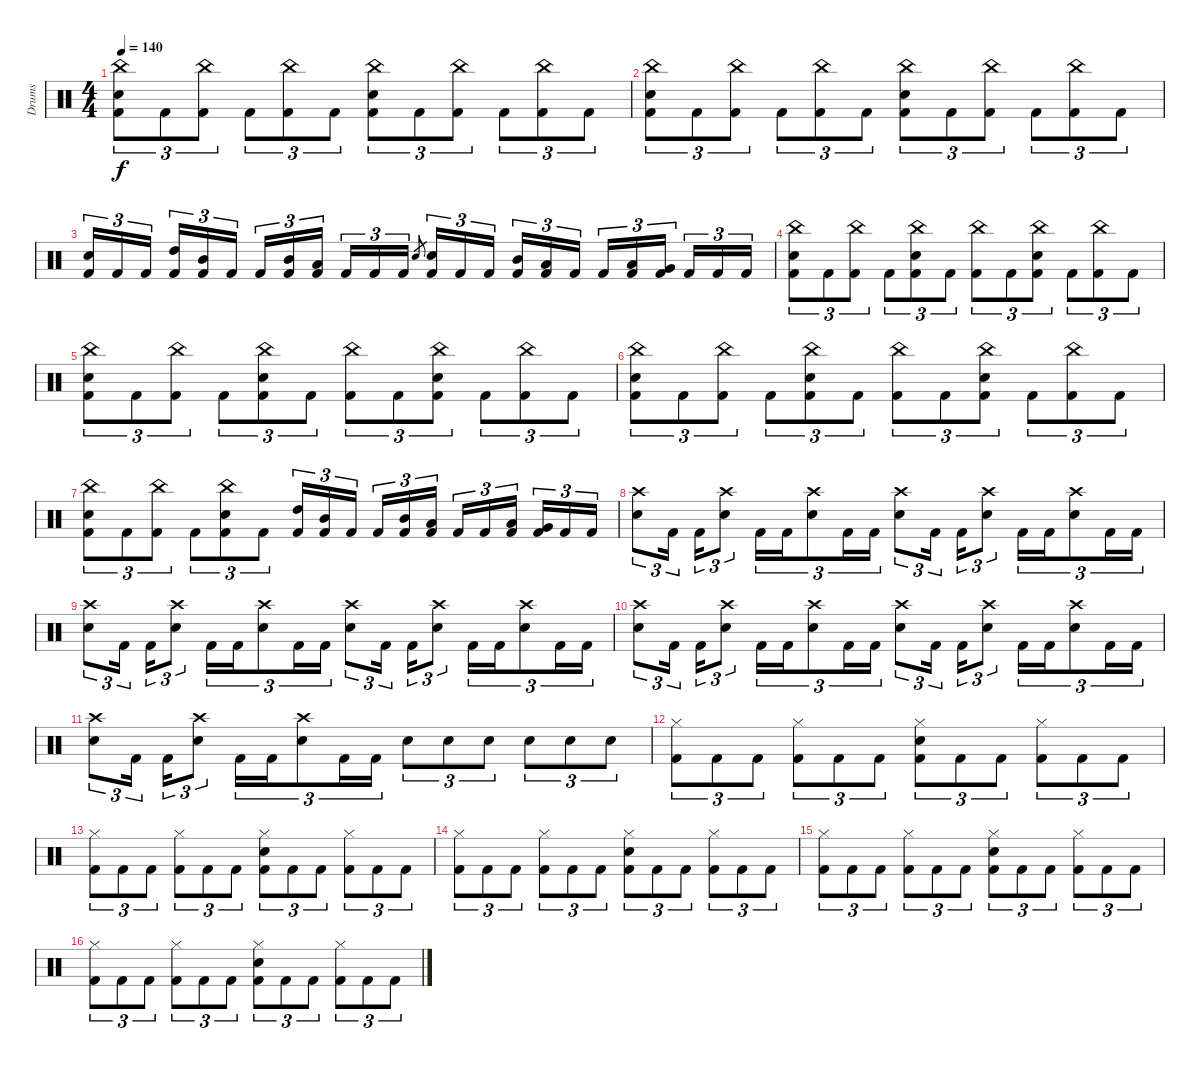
\track ("Drums" "Drums") {instrument percussion}
\staff {score}
\articulation defaults
\ts (4 4)
\tempo 140
\clef neutral
\ks c
("China (hit)" "Snare (hit) 2" "Kick (hit) 2").8{tu (3 2) dy f} "Kick (hit) 2".8{tu (3 2)} ("China (hit)" "Kick (hit) 2").8{tu (3 2)} "Kick (hit) 2".8{tu (3 2)} ("China (hit)" "Kick (hit) 2").8{tu (3 2)} "Kick (hit) 2".8{tu (3 2)} ("China (hit)" "Snare (hit) 2" "Kick (hit) 2").8{tu (3 2)} "Kick (hit) 2".8{tu (3 2)} ("China (hit)" "Kick (hit) 2").8{tu (3 2)} "Kick (hit) 2".8{tu (3 2)} ("China (hit)" "Kick (hit) 2").8{tu (3 2)} "Kick (hit) 2".8{tu (3 2)} |
("China (hit)" "Snare (hit) 2" "Kick (hit) 2").8{tu (3 2)} "Kick (hit) 2".8{tu (3 2)} ("China (hit)" "Kick (hit) 2").8{tu (3 2)} "Kick (hit) 2".8{tu (3 2)} ("China (hit)" "Kick (hit) 2").8{tu (3 2)} "Kick (hit) 2".8{tu (3 2)} ("China (hit)" "Snare (hit) 2" "Kick (hit) 2").8{tu (3 2)} "Kick (hit) 2".8{tu (3 2)} ("China (hit)" "Kick (hit) 2").8{tu (3 2)} "Kick (hit) 2".8{tu (3 2)} ("China (hit)" "Kick (hit) 2").8{tu (3 2)} "Kick (hit) 2".8{tu (3 2)} |
("Snare (hit) 2" "Kick (hit) 2").16{tu (3 2)} "Kick (hit) 2".16{tu (3 2)} "Kick (hit) 2".16{tu (3 2)} ("Kick (hit) 2" "High Tom (hit)").16{tu (3 2)} ("Kick (hit) 2" "Mid Tom (hit)").16{tu (3 2)} "Kick (hit) 2".16{tu (3 2)} "Kick (hit) 2".16{tu (3 2)} ("Kick (hit) 2" "Mid Tom (hit)").16{tu (3 2)} ("Kick (hit) 2" "Low Tom (hit)").16{tu (3 2)} "Kick (hit) 2".16{tu (3 2)} "Kick (hit) 2".16{tu (3 2)} "Kick (hit) 2".16{tu (3 2)} "Snare (hit) 2".8{gr} ("Snare (hit) 2" "Kick (hit) 2").16{tu (3 2)} "Kick (hit) 2".16{tu (3 2)} "Kick (hit) 2".16{tu (3 2)} ("Kick (hit) 2" "Mid Tom (hit)").16{tu (3 2)} ("Kick (hit) 2" "Low Tom (hit)").16{tu (3 2)} "Kick (hit) 2".16{tu (3 2)} "Kick (hit) 2".16{tu (3 2)} ("Kick (hit) 2" "Low Tom (hit)").16{tu (3 2)} ("Kick (hit) 2" "Very Low Tom (hit)").16{tu (3 2)} "Kick (hit) 2".16{tu (3 2)} "Kick (hit) 2".16{tu (3 2)} "Kick (hit) 2".16{tu (3 2)} |
("China (hit)" "Snare (hit) 2" "Kick (hit) 2").8{tu (3 2)} "Kick (hit) 2".8{tu (3 2)} ("China (hit)" "Kick (hit) 2").8{tu (3 2)} "Kick (hit) 2".8{tu (3 2)} ("China (hit)" "Snare (hit) 2" "Kick (hit) 2").8{tu (3 2)} "Kick (hit) 2".8{tu (3 2)} ("China (hit)" "Kick (hit) 2").8{tu (3 2)} "Kick (hit) 2".8{tu (3 2)} ("China (hit)" "Snare (hit) 2" "Kick (hit) 2").8{tu (3 2)} "Kick (hit) 2".8{tu (3 2)} ("China (hit)" "Kick (hit) 2").8{tu (3 2)} "Kick (hit) 2".8{tu (3 2)} |
("China (hit)" "Snare (hit) 2" "Kick (hit) 2").8{tu (3 2)} "Kick (hit) 2".8{tu (3 2)} ("China (hit)" "Kick (hit) 2").8{tu (3 2)} "Kick (hit) 2".8{tu (3 2)} ("China (hit)" "Snare (hit) 2" "Kick (hit) 2").8{tu (3 2)} "Kick (hit) 2".8{tu (3 2)} ("China (hit)" "Kick (hit) 2").8{tu (3 2)} "Kick (hit) 2".8{tu (3 2)} ("China (hit)" "Snare (hit) 2" "Kick (hit) 2").8{tu (3 2)} "Kick (hit) 2".8{tu (3 2)} ("China (hit)" "Kick (hit) 2").8{tu (3 2)} "Kick (hit) 2".8{tu (3 2)} |
("China (hit)" "Snare (hit) 2" "Kick (hit) 2").8{tu (3 2)} "Kick (hit) 2".8{tu (3 2)} ("China (hit)" "Kick (hit) 2").8{tu (3 2)} "Kick (hit) 2".8{tu (3 2)} ("China (hit)" "Snare (hit) 2" "Kick (hit) 2").8{tu (3 2)} "Kick (hit) 2".8{tu (3 2)} ("China (hit)" "Kick (hit) 2").8{tu (3 2)} "Kick (hit) 2".8{tu (3 2)} ("China (hit)" "Snare (hit) 2" "Kick (hit) 2").8{tu (3 2)} "Kick (hit) 2".8{tu (3 2)} ("China (hit)" "Kick (hit) 2").8{tu (3 2)} "Kick (hit) 2".8{tu (3 2)} |
("China (hit)" "Snare (hit) 2" "Kick (hit) 2").8{tu (3 2)} "Kick (hit) 2".8{tu (3 2)} ("China (hit)" "Kick (hit) 2").8{tu (3 2)} "Kick (hit) 2".8{tu (3 2)} ("China (hit)" "Snare (hit) 2" "Kick (hit) 2").8{tu (3 2)} "Kick (hit) 2".8{tu (3 2)} ("Kick (hit) 2" "High Tom (hit)").16{tu (3 2)} ("Kick (hit) 2" "Mid Tom (hit)").16{tu (3 2)} "Kick (hit) 2".16{tu (3 2)} "Kick (hit) 2".16{tu (3 2)} ("Kick (hit) 2" "Mid Tom (hit)").16{tu (3 2)} ("Kick (hit) 2" "Low Tom (hit)").16{tu (3 2)} "Kick (hit) 2".16{tu (3 2)} "Kick (hit) 2".16{tu (3 2)} ("Kick (hit) 2" "Low Tom (hit)").16{tu (3 2)} ("Kick (hit) 2" "Very Low Tom (hit)").16{tu (3 2)} "Kick (hit) 2".16{tu (3 2)} "Kick (hit) 2".16{tu (3 2)} |
("Crash high (hit)" "Snare (hit) 2").8{tu (3 2)} "Kick (hit) 2".16{tu (3 2)} "Kick (hit) 2".16{tu (3 2)} ("Crash high (hit)" "Snare (hit) 2").8{tu (3 2)} "Kick (hit) 2".16{tu (3 2)} "Kick (hit) 2".16{tu (3 2)} ("Crash high (hit)" "Snare (hit) 2").8{tu (3 2)} "Kick (hit) 2".16{tu (3 2)} "Kick (hit) 2".16{tu (3 2)} ("Crash high (hit)" "Snare (hit) 2").8{tu (3 2)} "Kick (hit) 2".16{tu (3 2)} "Kick (hit) 2".16{tu (3 2)} ("Crash high (hit)" "Snare (hit) 2").8{tu (3 2)} "Kick (hit) 2".16{tu (3 2)} "Kick (hit) 2".16{tu (3 2)} ("Crash high (hit)" "Snare (hit) 2").8{tu (3 2)} "Kick (hit) 2".16{tu (3 2)} "Kick (hit) 2".16{tu (3 2)} |
("Crash high (hit)" "Snare (hit) 2").8{tu (3 2)} "Kick (hit) 2".16{tu (3 2)} "Kick (hit) 2".16{tu (3 2)} ("Crash high (hit)" "Snare (hit) 2").8{tu (3 2)} "Kick (hit) 2".16{tu (3 2)} "Kick (hit) 2".16{tu (3 2)} ("Crash high (hit)" "Snare (hit) 2").8{tu (3 2)} "Kick (hit) 2".16{tu (3 2)} "Kick (hit) 2".16{tu (3 2)} ("Crash high (hit)" "Snare (hit) 2").8{tu (3 2)} "Kick (hit) 2".16{tu (3 2)} "Kick (hit) 2".16{tu (3 2)} ("Crash high (hit)" "Snare (hit) 2").8{tu (3 2)} "Kick (hit) 2".16{tu (3 2)} "Kick (hit) 2".16{tu (3 2)} ("Crash high (hit)" "Snare (hit) 2").8{tu (3 2)} "Kick (hit) 2".16{tu (3 2)} "Kick (hit) 2".16{tu (3 2)} |
("Crash high (hit)" "Snare (hit) 2").8{tu (3 2)} "Kick (hit) 2".16{tu (3 2)} "Kick (hit) 2".16{tu (3 2)} ("Crash high (hit)" "Snare (hit) 2").8{tu (3 2)} "Kick (hit) 2".16{tu (3 2)} "Kick (hit) 2".16{tu (3 2)} ("Crash high (hit)" "Snare (hit) 2").8{tu (3 2)} "Kick (hit) 2".16{tu (3 2)} "Kick (hit) 2".16{tu (3 2)} ("Crash high (hit)" "Snare (hit) 2").8{tu (3 2)} "Kick (hit) 2".16{tu (3 2)} "Kick (hit) 2".16{tu (3 2)} ("Crash high (hit)" "Snare (hit) 2").8{tu (3 2)} "Kick (hit) 2".16{tu (3 2)} "Kick (hit) 2".16{tu (3 2)} ("Crash high (hit)" "Snare (hit) 2").8{tu (3 2)} "Kick (hit) 2".16{tu (3 2)} "Kick (hit) 2".16{tu (3 2)} |
("Crash high (hit)" "Snare (hit) 2").8{tu (3 2)} "Kick (hit) 2".16{tu (3 2)} "Kick (hit) 2".16{tu (3 2)} ("Crash high (hit)" "Snare (hit) 2").8{tu (3 2)} "Kick (hit) 2".16{tu (3 2)} "Kick (hit) 2".16{tu (3 2)} ("Crash high (hit)" "Snare (hit) 2").8{tu (3 2)} "Kick (hit) 2".16{tu (3 2)} "Kick (hit) 2".16{tu (3 2)} "Snare (hit) 2".8{tu (3 2)} "Snare (hit) 2".8{tu (3 2)} "Snare (hit) 2".8{tu (3 2)} "Snare (hit) 2".8{tu (3 2)} "Snare (hit) 2".8{tu (3 2)} "Snare (hit) 2".8{tu (3 2)} |
("Hi-Hat (closed)" "Kick (hit) 2").8{tu (3 2)} "Kick (hit) 2".8{tu (3 2)} "Kick (hit) 2".8{tu (3 2)} ("Hi-Hat (closed)" "Kick (hit) 2").8{tu (3 2)} "Kick (hit) 2".8{tu (3 2)} "Kick (hit) 2".8{tu (3 2)} ("Hi-Hat (closed)" "Snare (hit) 2" "Kick (hit) 2").8{tu (3 2)} "Kick (hit) 2".8{tu (3 2)} "Kick (hit) 2".8{tu (3 2)} ("Hi-Hat (closed)" "Kick (hit) 2").8{tu (3 2)} "Kick (hit) 2".8{tu (3 2)} "Kick (hit) 2".8{tu (3 2)} |
("Hi-Hat (closed)" "Kick (hit) 2").8{tu (3 2)} "Kick (hit) 2".8{tu (3 2)} "Kick (hit) 2".8{tu (3 2)} ("Hi-Hat (closed)" "Kick (hit) 2").8{tu (3 2)} "Kick (hit) 2".8{tu (3 2)} "Kick (hit) 2".8{tu (3 2)} ("Hi-Hat (closed)" "Snare (hit) 2" "Kick (hit) 2").8{tu (3 2)} "Kick (hit) 2".8{tu (3 2)} "Kick (hit) 2".8{tu (3 2)} ("Hi-Hat (closed)" "Kick (hit) 2").8{tu (3 2)} "Kick (hit) 2".8{tu (3 2)} "Kick (hit) 2".8{tu (3 2)} |
("Hi-Hat (closed)" "Kick (hit) 2").8{tu (3 2)} "Kick (hit) 2".8{tu (3 2)} "Kick (hit) 2".8{tu (3 2)} ("Hi-Hat (closed)" "Kick (hit) 2").8{tu (3 2)} "Kick (hit) 2".8{tu (3 2)} "Kick (hit) 2".8{tu (3 2)} ("Hi-Hat (closed)" "Snare (hit) 2" "Kick (hit) 2").8{tu (3 2)} "Kick (hit) 2".8{tu (3 2)} "Kick (hit) 2".8{tu (3 2)} ("Hi-Hat (closed)" "Kick (hit) 2").8{tu (3 2)} "Kick (hit) 2".8{tu (3 2)} "Kick (hit) 2".8{tu (3 2)} |
("Hi-Hat (closed)" "Kick (hit) 2").8{tu (3 2)} "Kick (hit) 2".8{tu (3 2)} "Kick (hit) 2".8{tu (3 2)} ("Hi-Hat (closed)" "Kick (hit) 2").8{tu (3 2)} "Kick (hit) 2".8{tu (3 2)} "Kick (hit) 2".8{tu (3 2)} ("Hi-Hat (closed)" "Snare (hit) 2" "Kick (hit) 2").8{tu (3 2)} "Kick (hit) 2".8{tu (3 2)} "Kick (hit) 2".8{tu (3 2)} ("Hi-Hat (closed)" "Kick (hit) 2").8{tu (3 2)} "Kick (hit) 2".8{tu (3 2)} "Kick (hit) 2".8{tu (3 2)} |
("Hi-Hat (closed)" "Kick (hit) 2").8{tu (3 2)} "Kick (hit) 2".8{tu (3 2)} "Kick (hit) 2".8{tu (3 2)} ("Hi-Hat (closed)" "Kick (hit) 2").8{tu (3 2)} "Kick (hit) 2".8{tu (3 2)} "Kick (hit) 2".8{tu (3 2)} ("Hi-Hat (closed)" "Snare (hit) 2" "Kick (hit) 2").8{tu (3 2)} "Kick (hit) 2".8{tu (3 2)} "Kick (hit) 2".8{tu (3 2)} ("Hi-Hat (closed)" "Kick (hit) 2").8{tu (3 2)} "Kick (hit) 2".8{tu (3 2)} "Kick (hit) 2".8{tu (3 2)}
